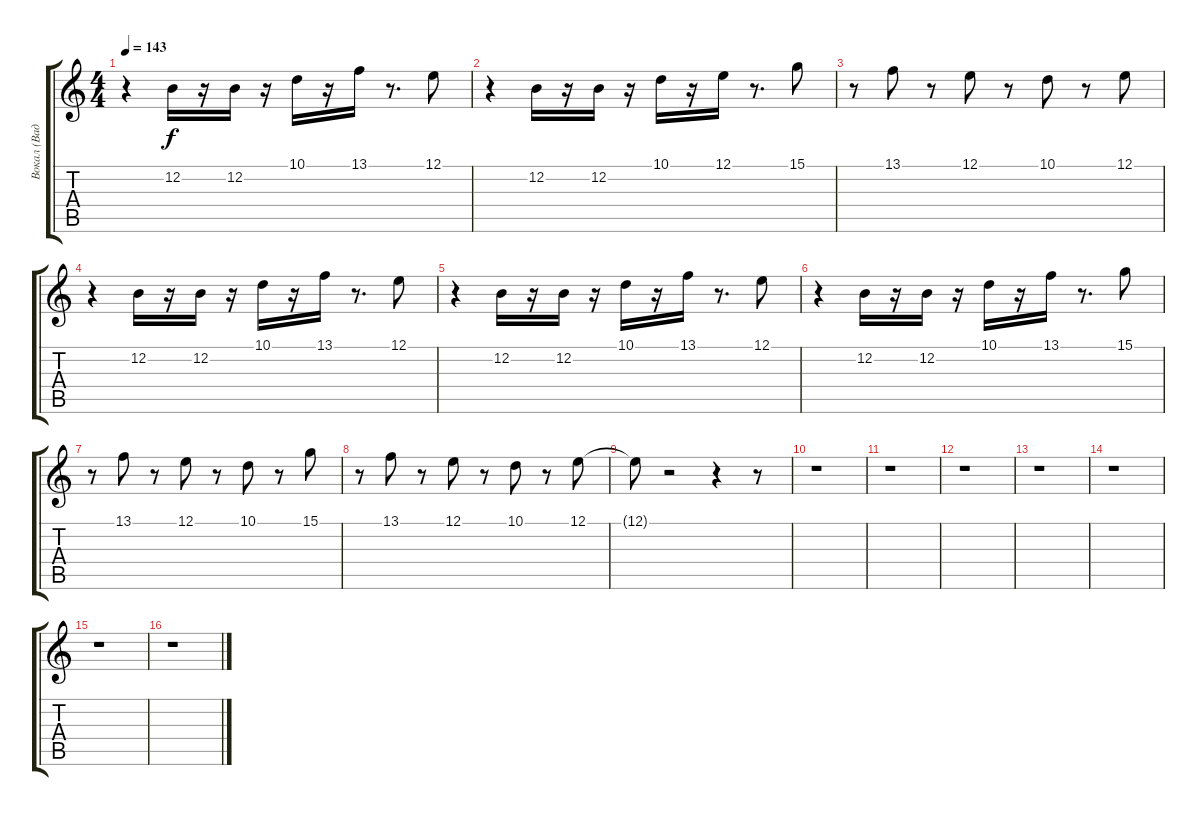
\track ("Вокал (Вадим)" "Вокал (Вад") {instrument lead6voice}
\staff {score tabs}
\tuning (E4 B3 G3 D3 A2 E2) {hide}
\ts (4 4)
\tempo 143
\clef g2
\ks c
r.4{dy f} 12.2.16 r.16 12.2.16 r.16 10.1.16 r.16 13.1.16 r.8{d} 12.1.8 |
r.4 12.2.16 r.16 12.2.16 r.16 10.1.16 r.16 12.1.16 r.8{d} 15.1.8 |
r.8 13.1.8 r.8 12.1.8 r.8 10.1.8 r.8 12.1.8 |
r.4 12.2.16 r.16 12.2.16 r.16 10.1.16 r.16 13.1.16 r.8{d} 12.1.8 |
r.4 12.2.16 r.16 12.2.16 r.16 10.1.16 r.16 13.1.16 r.8{d} 12.1.8 |
r.4 12.2.16 r.16 12.2.16 r.16 10.1.16 r.16 13.1.16 r.8{d} 15.1.8 |
r.8 13.1.8 r.8 12.1.8 r.8 10.1.8 r.8 15.1.8 |
r.8 13.1.8 r.8 12.1.8 r.8 10.1.8 r.8 12.1.8 |
12.1{t}.8 r.2 r.4 r.8 |
r.1 |
r.1 |
r.1 |
r.1 |
r.1 |
r.1 |
r.1
